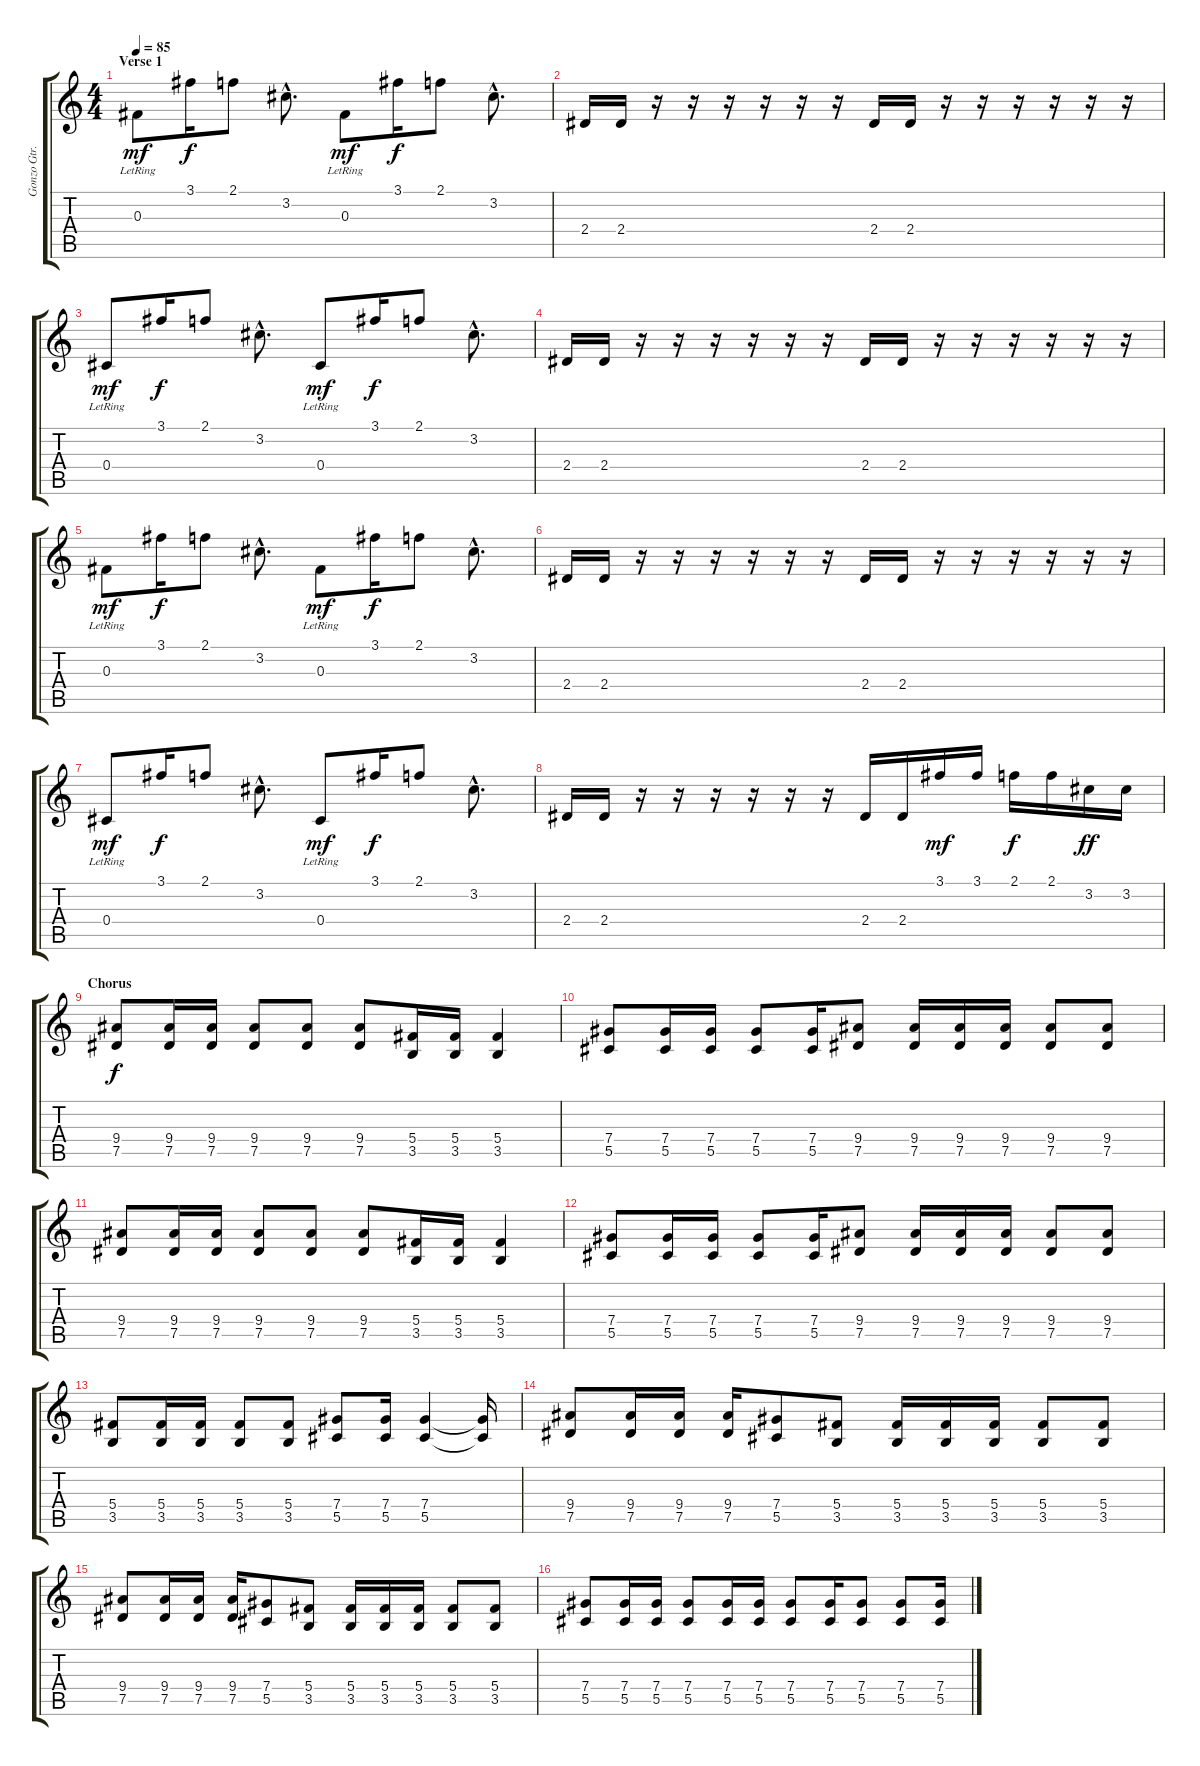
\track ("Gonzo Gtr. 1" "Gonzo Gtr.") {instrument overdrivenguitar}
\staff {score tabs}
\tuning (Eb4 Bb3 Gb3 Db3 Ab2 Eb2) {hide}
\ts (4 4)
\section ("" "Verse 1")
\tempo 85
\clef g2
\ks c
0.3{lr}.8{dy mf} 3.1.16{dy f} 2.1.8 3.2{hac}.8{d} 0.3{lr}.8{dy mf} 3.1.16{dy f} 2.1.8 3.2{hac}.8{d} |
2.4.16 2.4.16 r.16 r.16 r.16 r.16 r.16 r.16 2.4.16 2.4.16 r.16 r.16 r.16 r.16 r.16 r.16 |
0.4{lr}.8{dy mf} 3.1.16{dy f} 2.1.8 3.2{hac}.8{d} 0.4{lr}.8{dy mf} 3.1.16{dy f} 2.1.8 3.2{hac}.8{d} |
2.4.16 2.4.16 r.16 r.16 r.16 r.16 r.16 r.16 2.4.16 2.4.16 r.16 r.16 r.16 r.16 r.16 r.16 |
0.3{lr}.8{dy mf} 3.1.16{dy f} 2.1.8 3.2{hac}.8{d} 0.3{lr}.8{dy mf} 3.1.16{dy f} 2.1.8 3.2{hac}.8{d} |
2.4.16 2.4.16 r.16 r.16 r.16 r.16 r.16 r.16 2.4.16 2.4.16 r.16 r.16 r.16 r.16 r.16 r.16 |
0.4{lr}.8{dy mf} 3.1.16{dy f} 2.1.8 3.2{hac}.8{d} 0.4{lr}.8{dy mf} 3.1.16{dy f} 2.1.8 3.2{hac}.8{d} |
2.4.16 2.4.16 r.16 r.16 r.16 r.16 r.16 r.16 2.4.16 2.4.16 3.1.16{dy mf} 3.1.16 2.1.16{dy f} 2.1.16 3.2.16{dy ff} 3.2.16 |
\section ("" "Chorus")
(9.4 7.5).8{dy f} (9.4 7.5).16 (9.4 7.5).16 (9.4 7.5).8 (9.4 7.5).8 (9.4 7.5).8 (5.4 3.5).16 (5.4 3.5).16 (5.4 3.5).4 |
(7.4 5.5).8 (7.4 5.5).16 (7.4 5.5).16 (7.4 5.5).8 (7.4 5.5).16 (9.4 7.5).8 (9.4 7.5).16 (9.4 7.5).16 (9.4 7.5).16 (9.4 7.5).8 (9.4 7.5).8 |
(9.4 7.5).8 (9.4 7.5).16 (9.4 7.5).16 (9.4 7.5).8 (9.4 7.5).8 (9.4 7.5).8 (5.4 3.5).16 (5.4 3.5).16 (5.4 3.5).4 |
(7.4 5.5).8 (7.4 5.5).16 (7.4 5.5).16 (7.4 5.5).8 (7.4 5.5).16 (9.4 7.5).8 (9.4 7.5).16 (9.4 7.5).16 (9.4 7.5).16 (9.4 7.5).8 (9.4 7.5).8 |
(5.4 3.5).8 (5.4 3.5).16 (5.4 3.5).16 (5.4 3.5).8 (5.4 3.5).8 (7.4 5.5).8 (7.4 5.5).16 (7.4 5.5).4 (7.4{t} 5.5{t}).16 |
(9.4 7.5).8 (9.4 7.5).16 (9.4 7.5).16 (9.4 7.5).16 (7.4 5.5).8 (5.4 3.5).8 (5.4 3.5).16 (5.4 3.5).16 (5.4 3.5).16 (5.4 3.5).8 (5.4 3.5).8 |
(9.4 7.5).8 (9.4 7.5).16 (9.4 7.5).16 (9.4 7.5).16 (7.4 5.5).8 (5.4 3.5).8 (5.4 3.5).16 (5.4 3.5).16 (5.4 3.5).16 (5.4 3.5).8 (5.4 3.5).8 |
(7.4 5.5).8 (7.4 5.5).16 (7.4 5.5).16 (7.4 5.5).8 (7.4 5.5).16 (7.4 5.5).16 (7.4 5.5).8 (7.4 5.5).16 (7.4 5.5).8 (7.4 5.5).8 (7.4 5.5).16
